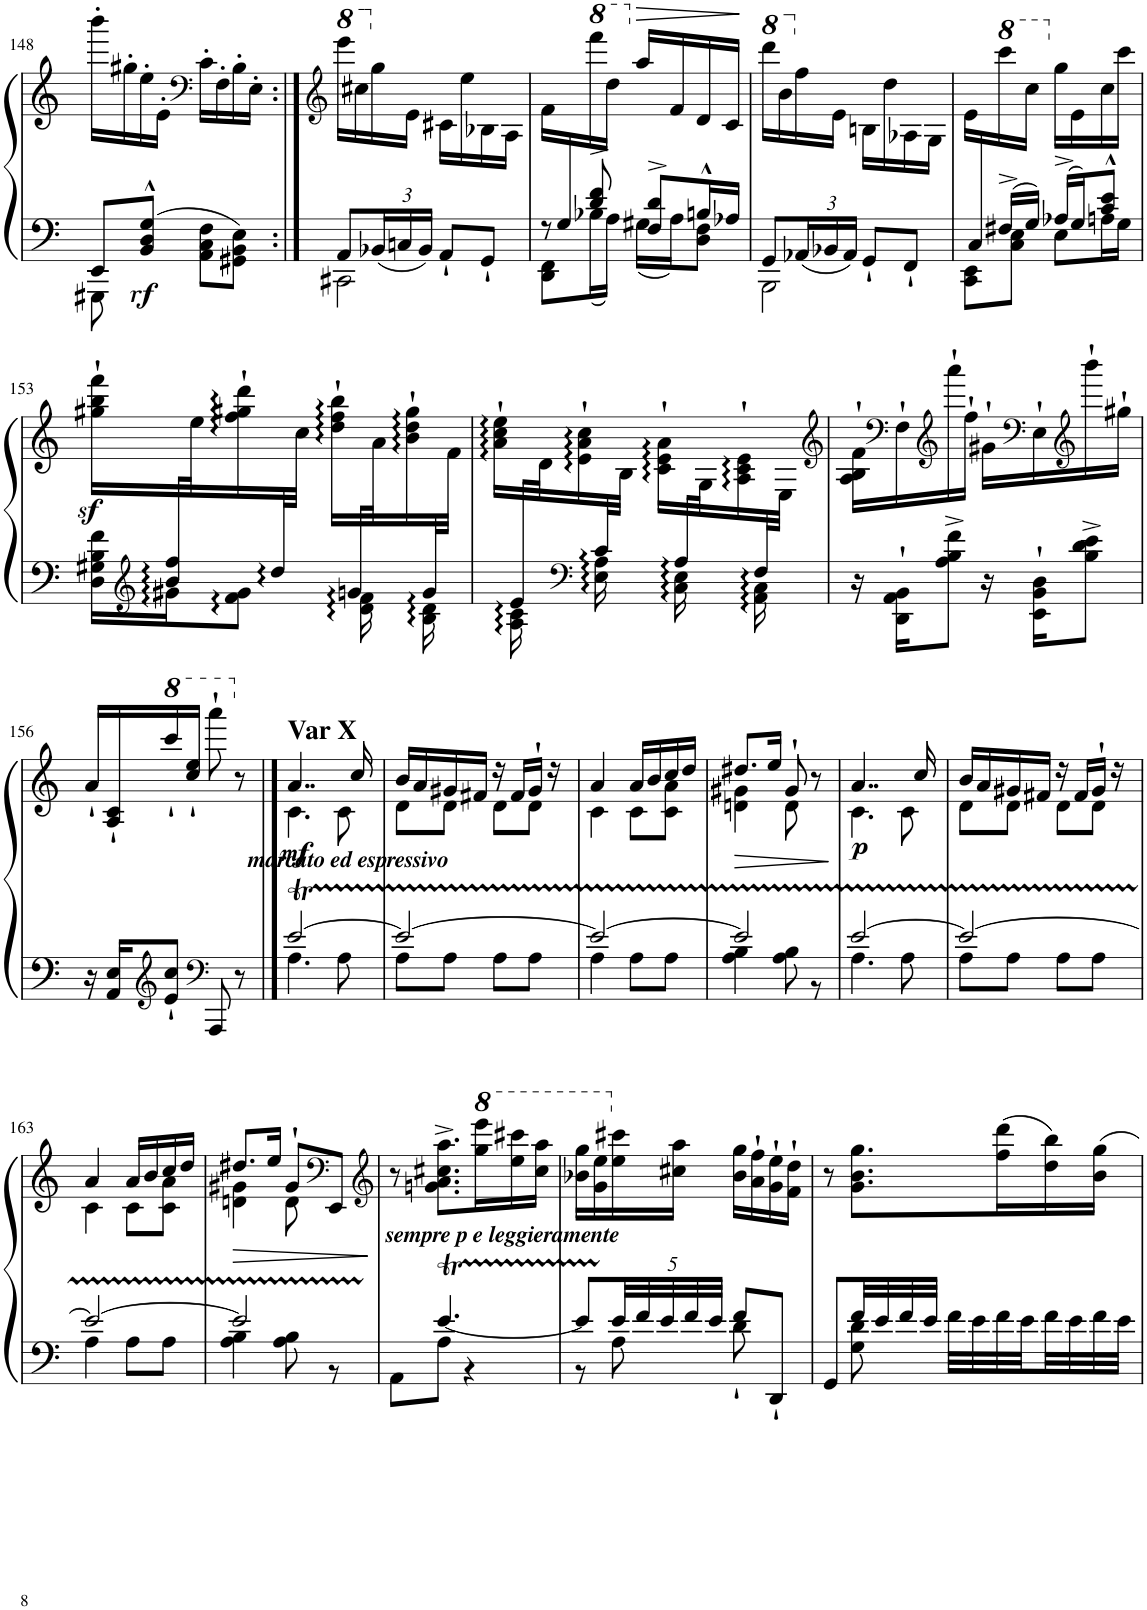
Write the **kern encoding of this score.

**kern	**kern	**dynam
*part1	*part1	*part1
*staff2	*staff1	*staff1/2
*I"Piano	*	*
*I'Pno.	*	*
!!LO:PB:g=z
*clefF4	*clefG2	*
*k[]	*k[]	*
*M2/4	*M2/4	*
=148	=148	=148
*^	*	*
8EE/L	8GGG#X\	16bbb'\LL	.
.	.	16gg#X'\	.
!	!	!	!LO:DY:b=2
8BB/^^ 8D/^^ 8G/^^J	4.ryy	16ee'\	rf
.	.	16e'\JJ	.
*	*	*clefF4	*
8AA\ 8C\ 8F\L	.	16c'\LL	.
.	.	16F'\	.
8GG#X\ 8BB\ 8E\J	.	16B'\	.
.	.	16E'\JJ	.
=149:|!	=149:|!	=149:|!	=149:|!
*	*	*clefG2	*
*	*	*8va	*
8AA/L	2CC#X\	16eeee\LL	.
.	.	16ccc#X\	.
*Xbrackettup	*	*	*
*	*	*X8va	*
24BB-X/L	.	16gg\	.
24Cn/	.	.	.
.	.	16e\JJ	.
24BB-/JJ	.	.	.
8AA`</L	.	16c#X\LL	.
.	.	16ee\	.
8GG`</J	.	16B-X\	.
.	.	16A\JJ	.
=150	=150	=150	=150
*	*^	*	*
16ryy	8r	8DD\ 8FF\L	16f\LL	.
16G/	.	.	16ryy	.
*	*	*	*8va	*
4.ryy	8d/^ 8f/^	16B-X\L	16ffff\	.
.	.	16A\JJ	16ddd\JJ	.
*	*	*	*X8va	*
!	!	!	!	!LO:HP:b
.	8F/^ 8d/^L	16G#X\LL	16aa/LL	>
.	.	16A\J	16f/	.
.	16Bn^^/L	8D\ 8F\J	16d/	.
.	16A-X/JJ	.	16c/JJ	.
*v	*v	*v	*	*
.	.	]
=151	=151	=151
*^	*	*
*	*	*8va	*
8GG/L	2BBB\	16dddd\LL	.
.	.	16bb\	.
*	*	*X8va	*
24AA-X/L	.	16ff\	.
24BB-X/	.	.	.
.	.	16e\JJ	.
24AA-/JJ	.	.	.
8GG`</L	.	16Bn\LL	.
.	.	16dd\	.
8FF`</J	.	16A-X\	.
.	.	16G\JJ	.
=152	=152	=152	=152
*	*^	*	*
16ryy	8ryy	8CC\ 8EE\L	16e\LL	.
16C/	.	.	16ryy	.
*	*	*	*8va	*
4.ryy	16F#X^/LL	8C\ 8E\J	16cccc\	.
.	16G/JJ	.	16ccc\JJ	.
*	*	*	*X8va	*
.	16A-X^/LL	8E\L	16gg\LL	.
.	16G/J	.	16e\	.
.	8c/^^ 8e/^^J	16An\L	16cc\	.
.	.	16G\JJ	16ccc\JJ	.
!!LO:LB:g=z
=153	=153	=153	=153	=153
16ryy	16ryy	16D\ 16G#X\ 16B\ 16f\LL	16gg#X\z<` 16bb\z<` 16fff\z<`LL	.
*clefG2	*	*	*	*
32b/ 32ff/L	32ryy@	16g#X\J	32ryy	.
16.ryy	32ryy@	.	32ee\J	.
.	16ryy@	8f\ 8g#\J	16ff\` 16gg#X\` 16ddd\`	.
32dd/L	32ryy@	.	32ryy	.
16.ryy	32ryy@	.	32cc\JJJ	.
.	16ryy@	16ryy	16dd\` 16ff\` 16bb\`LL	.
32gn/L	16d\ 16f\	16ryy	32ryy	.
16.ryy	.	.	32a\J	.
.	16ryy	8ryy	16b\` 16dd\` 16gg#\`	.
32g/L	16B\ 16d\	.	32ryy	.
32ryy	.	.	32f\JJJ	.
=154	=154	=154	=154	=154
16ryy	16ryy	16ryy	16a\` 16cc\` 16ee\`LL	.
32e/L	16A\ 16c\	16ryy	32ryy	.
16.ryy	.	.	32d\J	.
*clefF4	*	*	*	*
.	16ryy	8ryy	16e\`> 16a\`> 16cc\`>	.
32c/L	16E\ 16A\	.	32ryy	.
16.ryy	.	.	32B\JJJ	.
.	16ryy	4ryy	16c\`> 16e\`> 16a\`>LL	.
32A/L	16C\ 16E\	.	32ryy	.
16.ryy	.	.	32G\J	.
.	16ryy	.	16A\`> 16c\`> 16e\`>	.
32F/L	16AA\ 16C\	.	32ryy	.
32ryy	.	.	32E\JJJ	.
*v	*v	*v	*	*
=155	=155	=155
*	*clefG2	*
16r	16A\` 16B\` 16f\`LL	.
*	*clefF4	*
16DD\` 16AA\` 16BB\`KL	16F`\	.
*	*clefG2	*
8A\^ 8B\^ 8f\^J	16aaa`\	.
.	16ff`\JJ	.
16r	16g#X`\LL	.
*	*clefF4	*
16EE\` 16BB\` 16D\`KL	16E`\	.
*	*clefG2	*
8B\^ 8d\^ 8e\^J	16bbb`\	.
.	16gg#X`\JJ	.
!!LO:LB:g=z
=156	=156	=156
16r	16a`/LL	.
16AA/ 16E/KL	16A/` 16c/`	.
*clefG2	*	*
*	*8va	*
8e/` 8cc/`J	16cccc`/	.
.	16ccc/` 16eee/`JJ	.
*clefF4	*	*
8AAA/	8aaaa`\	.
*	*X8va	*
8r	8r	.
==157	==157	==157
*^	*^	*
!	!	!LO:TX:a:B:t=Var X	!	!
!	!	!LO:TX:b:Bi:t=marcato ed espressivo	!	!
!	!	!	!	!LO:DY:b
[>2et/	4.A\	4..a/	4.c\	mf
.	8A\	.	8c\	.
.	.	16cc/	.	.
=158	=158	=158	=158	=158
2e/_	8A\L	16b/LL	8d\L	.
.	.	16a/	.	.
.	8A\J	16g#X/	8d\J	.
.	.	16f#X/JJ	.	.
.	8A\L	16r	8d\L	.
.	.	16f#/LL	.	.
.	8A\J	16g#`/JJ	8d\J	.
.	.	16r	.	.
=159	=159	=159	=159	=159
2e/_	4A\	4a/	4c\	.
.	8A\L	16a/LL	8c\L	.
.	.	16b/	.	.
.	8A\J	16cc/	8c\ 8a\J	.
.	.	16dd/JJ	.	.
=160	=160	=160	=160	=160
!	!	!	!	!LO:HP:b
2e/]	4A\ 4B\	8.dd#X/L	4dn\ 4g#X\	>
.	.	16ee/Jk	.	.
.	8A\ 8B\	8g#`/	8d\	.
.	8r	8r	8ryy	.
*v	*v	*	*	*
*	*v	*v	*
.	.	]
=161	=161	=161
*^	*^	*
!	!	!	!	!LO:DY:b
[>2e/	4.A\	4..a/	4.c\	p
.	8A\	.	8c\	.
.	.	16cc/	.	.
=162	=162	=162	=162	=162
2e/_	8A\L	16b/LL	8d\L	.
.	.	16a/	.	.
.	8A\J	16g#X/	8d\J	.
.	.	16f#X/JJ	.	.
.	8A\L	16r	8d\L	.
.	.	16f#/LL	.	.
.	8A\J	16g#`/JJ	8d\J	.
.	.	16r	.	.
!!LO:LB:g=z	!!
=163	=163	=163	=163	=163
2e/_	4A\	4a/	4c\	.
.	8A\L	16a/LL	8c\L	.
.	.	16b/	.	.
.	8A\J	16cc/	8c\ 8a\J	.
.	.	16dd/JJ	.	.
=164	=164	=164	=164	=164
!	!	!	!	!LO:HP:b
2e/]	4A\ 4B\	8.dd#X/L	4dn\ 4g#X\	>
.	.	16ee/Jk	.	.
.	8A\ 8B\	8g#`/L	8d\	.
*	*	*clefF4	*	*
.	8r	8EE/J	8ryy	.
*v	*v	*	*	*
*	*v	*v	*
.	.	]
=165	=165	=165
*	*clefG2	*
*^	*	*
8ryy	8AA\L	8r	.
!	!	!LO:TX:b:Bi:t=sempre p e leggieramente	!
[<4.et/	8A\J	8.gn\^ 8.a\^ 8.cc#X\^ 8.aa\^L	.
.	4r	.	.
*	*	*8va	*
.	.	16ggg\ 16eeee\L	.
.	.	16eee\ 16cccc#X\	.
.	.	16ccc#\ 16aaa\JJ	.
=166	=166	=166	=166
8e/L]	8r	16bb-X\ 16ggg\LL	.
.	.	16gg\ 16eee\	.
*	*	*X8va	*
40e/LL	8A\	16ee\ 16ccc#X\	.
40f/	.	.	.
40e/	.	.	.
.	.	16cc#X\ 16aa\JJ	.
40f/	.	.	.
40e/JJJ	.	.	.
8f/L	8d`\	16b-\ 16gg\LL	.
.	.	16a\` 16ff\`	.
8DD`</J	8ryy	16g\` 16ee\`	.
.	.	16f\` 16dd\`JJ	.
=167	=167	=167	=167
8GG/L	8ryy	8r	.
32f/LL	8G\ 8d\	8.g\ 8.b\ 8.gg\L	.
32e/	.	.	.
32f/	.	.	.
32e/JJJ	.	.	.
32f\LLL	4ryy	.	.
32e\	.	.	.
32f\	.	(16ff\ 16ddd\L	.
32e\	.	.	.
32f\	.	16dd\ 16bb\)	.
32e\	.	.	.
32f\	.	16b\ 16gg\JJ	.
32e\JJJ	.	.	.
*v	*v	*	*
=	=	=
*-	*-	*-
